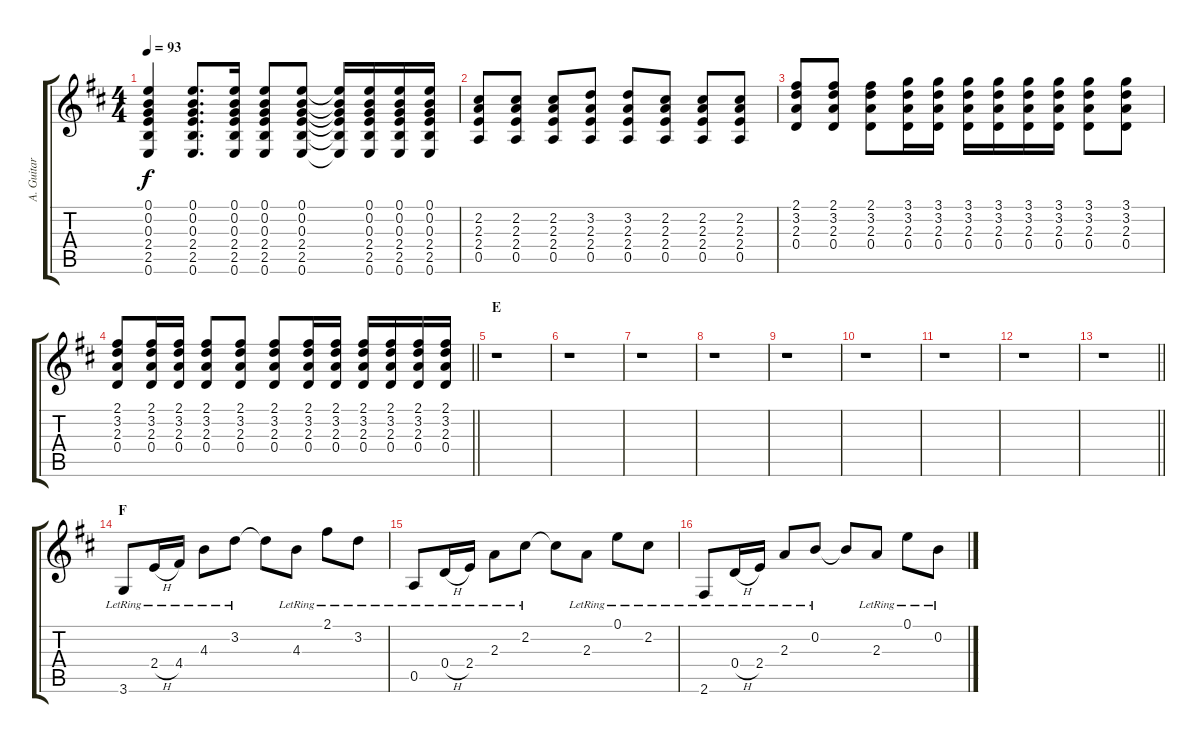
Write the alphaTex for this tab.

\track ("A. Guitar" "A. Guitar") {instrument acousticguitarsteel}
\staff {score tabs}
\tuning (E4 B3 G3 D3 A2 E2) {hide}
\ts (4 4)
\tempo 93
\clef g2
\ks d
(0.1 0.2 0.3 2.4 2.5 0.6).4{dy f} (0.1 0.2 0.3 2.4 2.5 0.6).8{d} (0.1 0.2 0.3 2.4 2.5 0.6).16 (0.1 0.2 0.3 2.4 2.5 0.6).8 (0.1 0.2 0.3 2.4 2.5 0.6).8 (0.1{t} 0.2{t} 0.3{t} 2.4{t} 2.5{t} 0.6{t}).16 (0.1 0.2 0.3 2.4 2.5 0.6).16 (0.1 0.2 0.3 2.4 2.5 0.6).16 (0.1 0.2 0.3 2.4 2.5 0.6).16 |
(2.2 2.3 2.4 0.5).8 (2.2 2.3 2.4 0.5).8 (2.2 2.3 2.4 0.5).8 (3.2 2.3 2.4 0.5).8 (3.2 2.3 2.4 0.5).8 (2.2 2.3 2.4 0.5).8 (2.2 2.3 2.4 0.5).8 (2.2 2.3 2.4 0.5).8 |
(2.1 3.2 2.3 0.4).8 (2.1 3.2 2.3 0.4).8 (2.1 3.2 2.3 0.4).8 (3.1 3.2 2.3 0.4).16 (3.1 3.2 2.3 0.4).16 (3.1 3.2 2.3 0.4).16 (3.1 3.2 2.3 0.4).16 (3.1 3.2 2.3 0.4).16 (3.1 3.2 2.3 0.4).16 (3.1 3.2 2.3 0.4).8 (3.1 3.2 2.3 0.4).8 |
\barLineRight lightlight
(2.1 3.2 2.3 0.4).8 (2.1 3.2 2.3 0.4).16 (2.1 3.2 2.3 0.4).16 (2.1 3.2 2.3 0.4).8 (2.1 3.2 2.3 0.4).8 (2.1 3.2 2.3 0.4).8 (2.1 3.2 2.3 0.4).16 (2.1 3.2 2.3 0.4).16 (2.1 3.2 2.3 0.4).16 (2.1 3.2 2.3 0.4).16 (2.1 3.2 2.3 0.4).16 (2.1 3.2 2.3 0.4).16 |
\section ("" "E")
r.1 |
r.1 |
r.1 |
r.1 |
r.1 |
r.1 |
r.1 |
r.1 |
\barLineRight lightlight
r.1 |
\section ("" "F")
3.6{lr}.8 2.4{h lr}.16 4.4{lr}.16 4.3{lr}.8 3.2{lr}.8 3.2{t}.8 4.3{lr}.8 2.1{lr}.8 3.2{lr}.8 |
0.5{lr}.8 0.4{h lr}.16 2.4{lr}.16 2.3{lr}.8 2.2{lr}.8 2.2{t}.8 2.3{lr}.8 0.1{lr}.8 2.2{lr}.8 |
2.6{lr}.8 0.4{h lr}.16 2.4{lr}.16 2.3{lr}.8 0.2{lr}.8 0.2{t}.8 2.3{lr}.8 0.1{lr}.8 0.2{lr}.8
